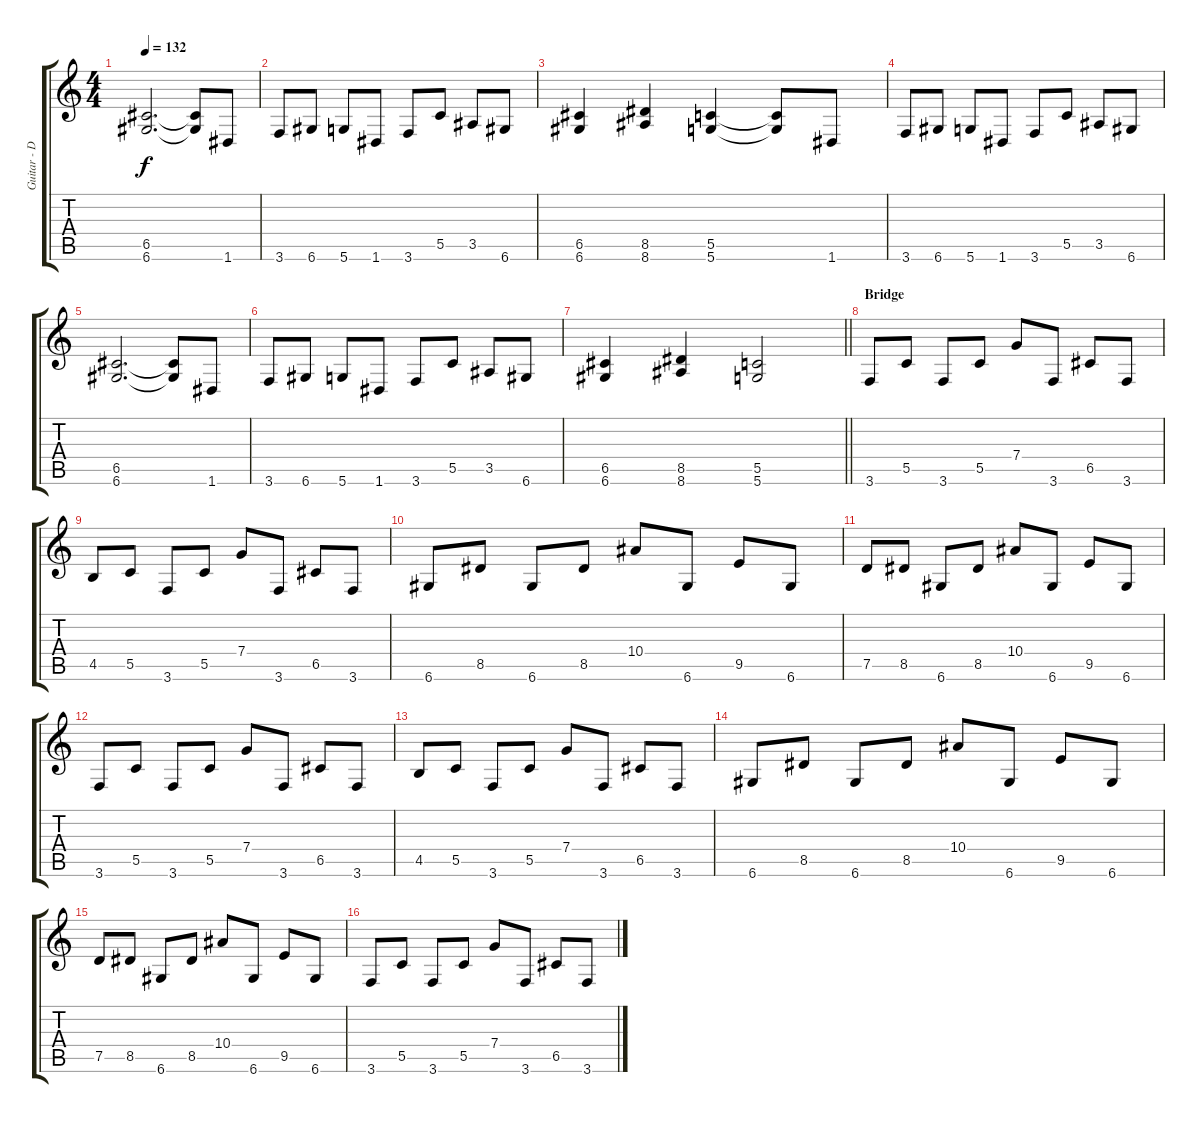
\track ("Guitar - Deron Miller" "Guitar - D") {instrument distortionguitar}
\staff {score tabs}
\tuning (D4 A3 F3 C3 G2 D2) {hide}
\ts (4 4)
\tempo 132
\clef g2
\ks c
(6.5 6.6).2{d dy f} (6.5{t} 6.6{t}).8 1.6.8 |
3.6.8 6.6.8 5.6.8 1.6.8 3.6.8 5.5.8 3.5.8 6.6.8 |
(6.5 6.6).4 (8.5 8.6).4 (5.5 5.6).4 (5.5{t} 5.6{t}).8 1.6.8 |
3.6.8 6.6.8 5.6.8 1.6.8 3.6.8 5.5.8 3.5.8 6.6.8 |
(6.5 6.6).2{d} (6.5{t} 6.6{t}).8 1.6.8 |
3.6.8 6.6.8 5.6.8 1.6.8 3.6.8 5.5.8 3.5.8 6.6.8 |
\barLineRight lightlight
(6.5 6.6).4 (8.5 8.6).4 (5.5 5.6).2 |
\section ("" "Bridge")
3.6.8 5.5.8 3.6.8 5.5.8 7.4.8 3.6.8 6.5.8 3.6.8 |
4.5.8 5.5.8 3.6.8 5.5.8 7.4.8 3.6.8 6.5.8 3.6.8 |
6.6.8 8.5.8 6.6.8 8.5.8 10.4.8 6.6.8 9.5.8 6.6.8 |
7.5.8 8.5.8 6.6.8 8.5.8 10.4.8 6.6.8 9.5.8 6.6.8 |
3.6.8 5.5.8 3.6.8 5.5.8 7.4.8 3.6.8 6.5.8 3.6.8 |
4.5.8 5.5.8 3.6.8 5.5.8 7.4.8 3.6.8 6.5.8 3.6.8 |
6.6.8 8.5.8 6.6.8 8.5.8 10.4.8 6.6.8 9.5.8 6.6.8 |
7.5.8 8.5.8 6.6.8 8.5.8 10.4.8 6.6.8 9.5.8 6.6.8 |
3.6.8 5.5.8 3.6.8 5.5.8 7.4.8 3.6.8 6.5.8 3.6.8
